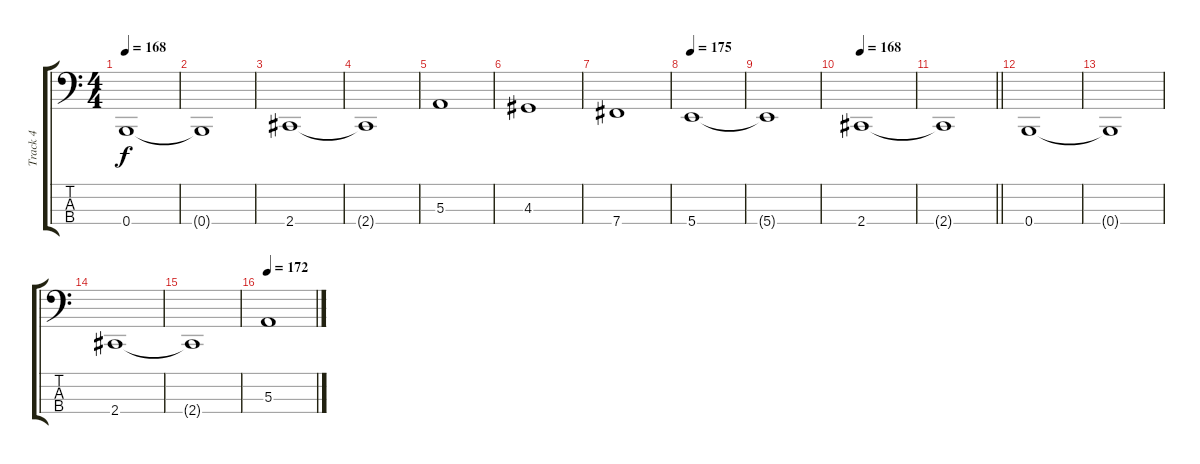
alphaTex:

\track ("Track 4" "Track 4") {instrument electricbasspick}
\staff {score tabs}
\tuning (D2 A1 E1 B0) {hide}
\ts (4 4)
\section ("" "")
\tempo 168
\clef f4
\ks c
0.4.1{dy f} |
0.4{t}.1 |
2.4.1 |
2.4{t}.1 |
5.3.1 |
4.3.1 |
7.4.1 |
\tempo 175
5.4.1 |
5.4{t}.1 |
\tempo 168
2.4.1 |
\barLineRight lightlight
2.4{t}.1 |
0.4.1 |
0.4{t}.1 |
2.4.1 |
2.4{t}.1 |
\tempo 172
5.3.1
